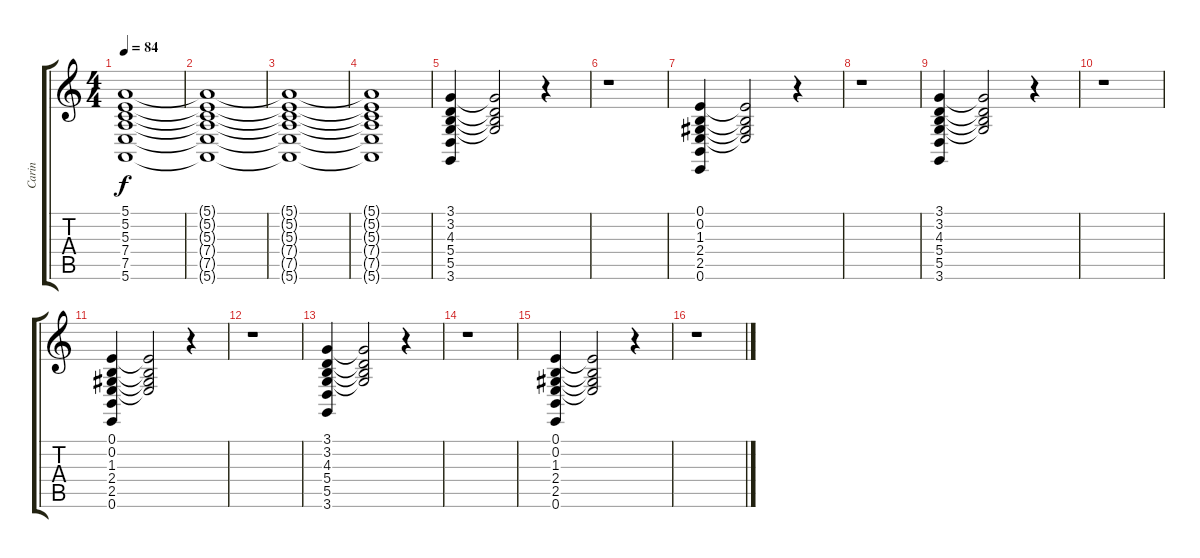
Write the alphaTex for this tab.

\track ("Carin" "Carin") {instrument stringensemble1}
\staff {score tabs}
\tuning (E4 B3 G3 D3 A2 E2) {hide}
\ts (4 4)
\tempo 84
\clef g2
\ks c
(5.1 5.2 5.3 7.4 7.5 5.6).1{dy f} |
(5.1{t} 5.2{t} 5.3{t} 7.4{t} 7.5{t} 5.6{t}).1 |
(5.1{t} 5.2{t} 5.3{t} 7.4{t} 7.5{t} 5.6{t}).1 |
(5.1{t} 5.2{t} 5.3{t} 7.4{t} 7.5{t} 5.6{t}).1 |
(3.1 3.2 4.3 5.4 5.5 3.6).4 (3.1{t} 3.2{t} 4.3{t} 5.4{t}).2 r.4 |
r.1 |
(0.1 0.2 1.3 2.4 2.5 0.6).4 (0.1{t} 0.2{t} 1.3{t} 2.4{t}).2 r.4 |
r.1 |
(3.1 3.2 4.3 5.4 5.5 3.6).4 (3.1{t} 3.2{t} 4.3{t} 5.4{t}).2 r.4 |
r.1 |
(0.1 0.2 1.3 2.4 2.5 0.6).4 (0.1{t} 0.2{t} 1.3{t} 2.4{t}).2 r.4 |
r.1 |
(3.1 3.2 4.3 5.4 5.5 3.6).4 (3.1{t} 3.2{t} 4.3{t} 5.4{t}).2 r.4 |
r.1 |
(0.1 0.2 1.3 2.4 2.5 0.6).4 (0.1{t} 0.2{t} 1.3{t} 2.4{t}).2 r.4 |
r.1
